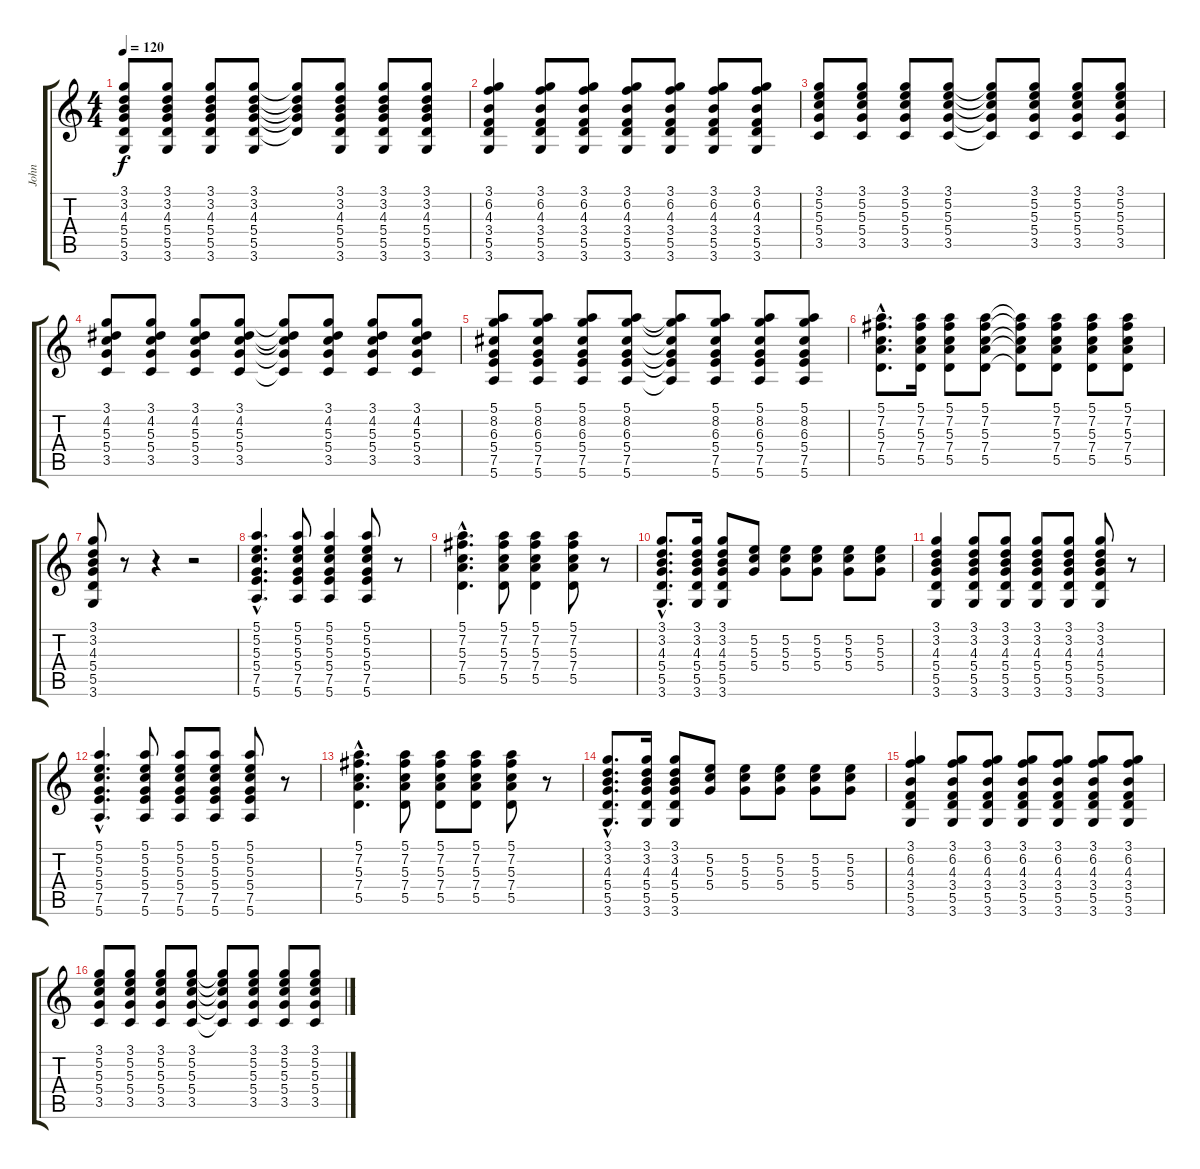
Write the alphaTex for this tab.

\track ("John" "John") {instrument acousticguitarnylon}
\staff {score tabs}
\tuning (E4 B3 G3 D3 A2 E2) {hide}
\ts (4 4)
\tempo 120
\clef g2
\ks c
(3.1 3.2 4.3 5.4 5.5 3.6).8{dy f} (3.1 3.2 4.3 5.4 5.5 3.6).8 (3.1 3.2 4.3 5.4 5.5 3.6).8 (3.1 3.2 4.3 5.4 5.5 3.6).8 (3.1{t} 3.2{t} 4.3{t} 5.4{t} 5.5{t}).8 (3.1 3.2 4.3 5.4 5.5 3.6).8 (3.1 3.2 4.3 5.4 5.5 3.6).8 (3.1 3.2 4.3 5.4 5.5 3.6).8 |
(3.1 6.2 4.3 3.4 5.5 3.6).4 (3.1 6.2 4.3 3.4 5.5 3.6).8 (3.1 6.2 4.3 3.4 5.5 3.6).8 (3.1 6.2 4.3 3.4 5.5 3.6).8 (3.1 6.2 4.3 3.4 5.5 3.6).8 (3.1 6.2 4.3 3.4 5.5 3.6).8 (3.1 6.2 4.3 3.4 5.5 3.6).8 |
(3.1 5.2 5.3 5.4 3.5).8 (3.1 5.2 5.3 5.4 3.5).8 (3.1 5.2 5.3 5.4 3.5).8 (3.1 5.2 5.3 5.4 3.5).8 (3.1{t} 5.2{t} 5.3{t} 5.4{t} 3.5{t}).8 (3.1 5.2 5.3 5.4 3.5).8 (3.1 5.2 5.3 5.4 3.5).8 (3.1 5.2 5.3 5.4 3.5).8 |
(3.1 4.2 5.3 5.4 3.5).8 (3.1 4.2 5.3 5.4 3.5).8 (3.1 4.2 5.3 5.4 3.5).8 (3.1 4.2 5.3 5.4 3.5).8 (3.1{t} 4.2{t} 5.3{t} 5.4{t} 3.5{t}).8 (3.1 4.2 5.3 5.4 3.5).8 (3.1 4.2 5.3 5.4 3.5).8 (3.1 4.2 5.3 5.4 3.5).8 |
(5.1 8.2 6.3 5.4 7.5 5.6).8 (5.1 8.2 6.3 5.4 7.5 5.6).8 (5.1 8.2 6.3 5.4 7.5 5.6).8 (5.1 8.2 6.3 5.4 7.5 5.6).8 (5.1{t} 8.2{t} 6.3{t} 5.4{t} 7.5{t} 5.6{t}).8 (5.1 8.2 6.3 5.4 7.5 5.6).8 (5.1 8.2 6.3 5.4 7.5 5.6).8 (5.1 8.2 6.3 5.4 7.5 5.6).8 |
(5.1{hac} 7.2{hac} 5.3{hac} 7.4{hac} 5.5{hac}).8{d} (5.1 7.2 5.3 7.4 5.5).16 (5.1 7.2 5.3 7.4 5.5).8 (5.1 7.2 5.3 7.4 5.5).8 (5.1{t} 7.2{t} 5.3{t} 7.4{t} 5.5{t}).8 (5.1 7.2 5.3 7.4 5.5).8 (5.1 7.2 5.3 7.4 5.5).8 (5.1 7.2 5.3 7.4 5.5).8 |
(3.1 3.2 4.3 5.4 5.5 3.6).8 r.8 r.4 r.2 |
(5.1{hac} 5.2{hac} 5.3{hac} 5.4{hac} 7.5{hac} 5.6{hac}).4{d} (5.1 5.2 5.3 5.4 7.5 5.6).8 (5.1 5.2 5.3 5.4 7.5 5.6).4 (5.1 5.2 5.3 5.4 7.5 5.6).8 r.8 |
(5.1{hac} 7.2{hac} 5.3{hac} 7.4{hac} 5.5{hac}).4{d} (5.1 7.2 5.3 7.4 5.5).8 (5.1 7.2 5.3 7.4 5.5).4 (5.1 7.2 5.3 7.4 5.5).8 r.8 |
(3.1{hac} 3.2{hac} 4.3{hac} 5.4{hac} 5.5{hac} 3.6{hac}).8{d} (3.1 3.2 4.3 5.4 5.5 3.6).16 (3.1 3.2 4.3 5.4 5.5 3.6).8 (5.2 5.3 5.4).8 (5.2 5.3 5.4).8 (5.2 5.3 5.4).8 (5.2 5.3 5.4).8 (5.2 5.3 5.4).8 |
(3.1 3.2 4.3 5.4 5.5 3.6).4 (3.1 3.2 4.3 5.4 5.5 3.6).8 (3.1 3.2 4.3 5.4 5.5 3.6).8 (3.1 3.2 4.3 5.4 5.5 3.6).8 (3.1 3.2 4.3 5.4 5.5 3.6).8 (3.1 3.2 4.3 5.4 5.5 3.6).8 r.8 |
(5.1{hac} 5.2{hac} 5.3{hac} 5.4{hac} 7.5{hac} 5.6{hac}).4{d} (5.1 5.2 5.3 5.4 7.5 5.6).8 (5.1 5.2 5.3 5.4 7.5 5.6).8 (5.1 5.2 5.3 5.4 7.5 5.6).8 (5.1 5.2 5.3 5.4 7.5 5.6).8 r.8 |
(5.1{hac} 7.2{hac} 5.3{hac} 7.4{hac} 5.5{hac}).4{d} (5.1 7.2 5.3 7.4 5.5).8 (5.1 7.2 5.3 7.4 5.5).8 (5.1 7.2 5.3 7.4 5.5).8 (5.1 7.2 5.3 7.4 5.5).8 r.8 |
(3.1{hac} 3.2{hac} 4.3{hac} 5.4{hac} 5.5{hac} 3.6{hac}).8{d} (3.1 3.2 4.3 5.4 5.5 3.6).16 (3.1 3.2 4.3 5.4 5.5 3.6).8 (5.2 5.3 5.4).8 (5.2 5.3 5.4).8 (5.2 5.3 5.4).8 (5.2 5.3 5.4).8 (5.2 5.3 5.4).8 |
(3.1 6.2 4.3 3.4 5.5 3.6).4 (3.1 6.2 4.3 3.4 5.5 3.6).8 (3.1 6.2 4.3 3.4 5.5 3.6).8 (3.1 6.2 4.3 3.4 5.5 3.6).8 (3.1 6.2 4.3 3.4 5.5 3.6).8 (3.1 6.2 4.3 3.4 5.5 3.6).8 (3.1 6.2 4.3 3.4 5.5 3.6).8 |
(3.1 5.2 5.3 5.4 3.5).8 (3.1 5.2 5.3 5.4 3.5).8 (3.1 5.2 5.3 5.4 3.5).8 (3.1 5.2 5.3 5.4 3.5).8 (3.1{t} 5.2{t} 5.3{t} 5.4{t} 3.5{t}).8 (3.1 5.2 5.3 5.4 3.5).8 (3.1 5.2 5.3 5.4 3.5).8 (3.1 5.2 5.3 5.4 3.5).8
